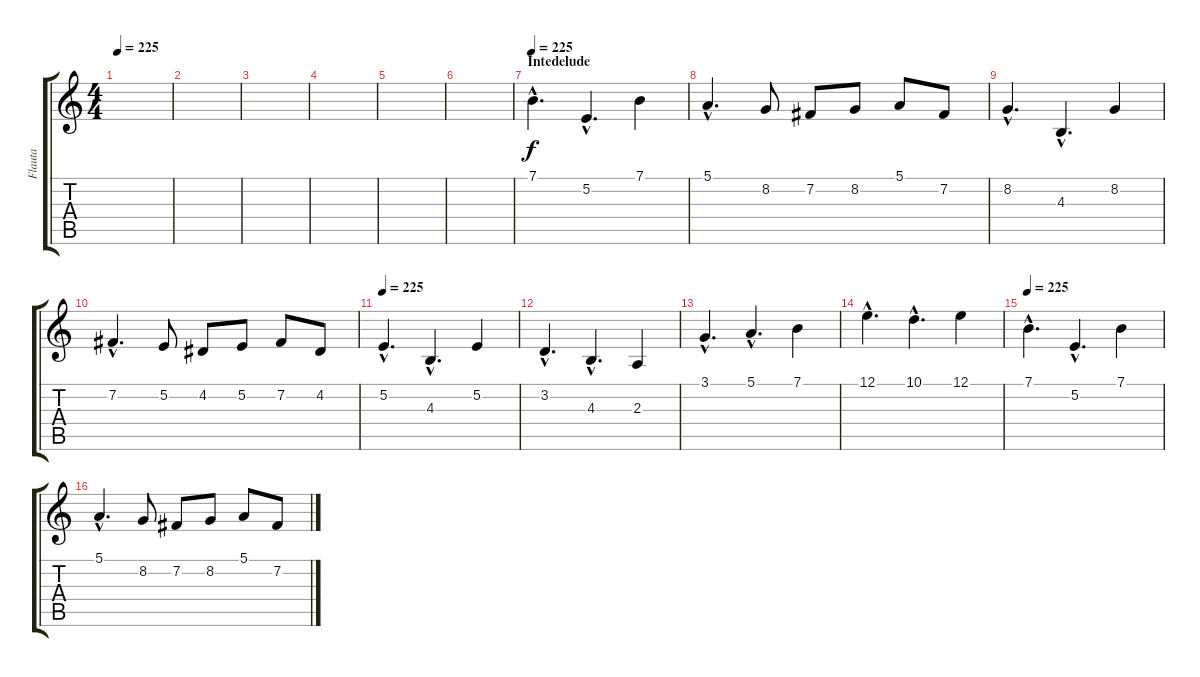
\track ("Flauta" "Flauta") {instrument flute}
\staff {score tabs}
\tuning (E4 B3 G3 D3 A2 E2) {hide}
\ts (4 4)
\tempo 225
\clef g2
\ks c
|
|
|
|
|
|
\section ("" "Intedelude")
\tempo 225
7.1{hac}.4{d} 5.2{hac}.4{d} 7.1.4 |
5.1{hac}.4{d} 8.2.8 7.2.8 8.2.8 5.1.8 7.2.8 |
8.2{hac}.4{d} 4.3{hac}.4{d} 8.2.4 |
7.2{hac}.4{d} 5.2.8 4.2.8 5.2.8 7.2.8 4.2.8 |
\tempo 225
5.2{hac}.4{d} 4.3{hac}.4{d} 5.2.4 |
3.2{hac}.4{d} 4.3{hac}.4{d} 2.3.4 |
3.1{hac}.4{d} 5.1{hac}.4{d} 7.1.4 |
12.1{hac}.4{d} 10.1{hac}.4{d} 12.1.4 |
\tempo 225
7.1{hac}.4{d} 5.2{hac}.4{d} 7.1.4 |
5.1{hac}.4{d} 8.2.8 7.2.8 8.2.8 5.1.8 7.2.8
